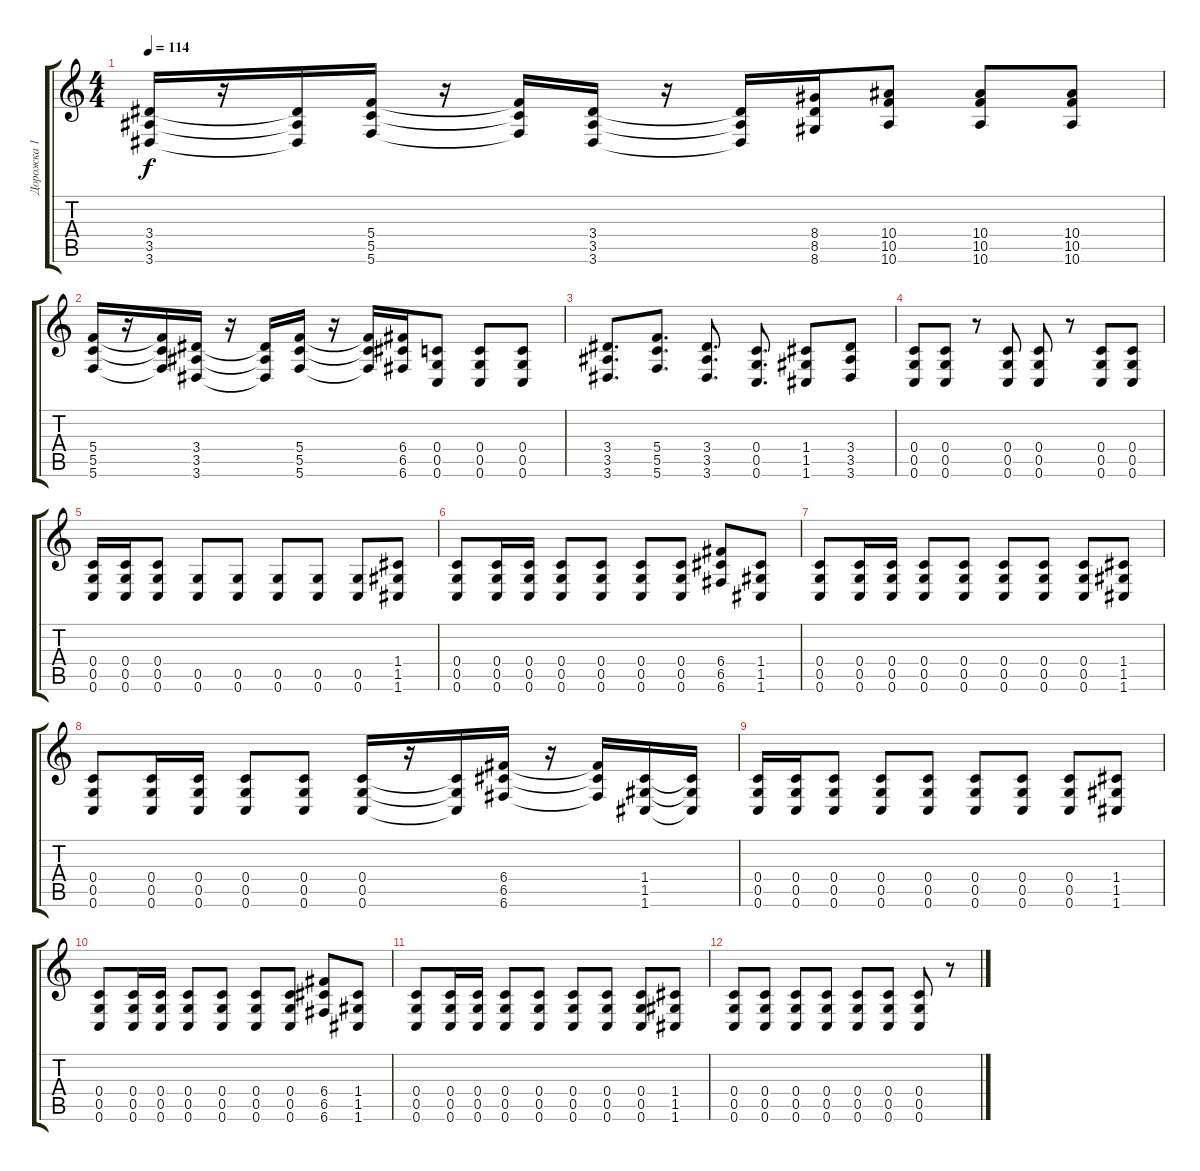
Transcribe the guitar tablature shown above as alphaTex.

\track ("Дорожка 1" "Дорожка 1") {instrument distortionguitar}
\staff {score tabs}
\tuning (D4 A3 F3 C3 G2 C2) {hide}
\ts (4 4)
\tempo 114
\clef g2
\ks c
(3.4 3.5 3.6).16{dy f} r.16 (3.4{t} 3.5{t} 3.6{t}).16 (5.4 5.5 5.6).16 r.16 (5.4{t} 5.5{t} 5.6{t}).16 (3.4 3.5 3.6).16 r.16 (3.4{t} 3.5{t} 3.6{t}).16 (8.4 8.5 8.6).16 (10.4 10.5 10.6).8 (10.4 10.5 10.6).8 (10.4 10.5 10.6).8 |
(5.4 5.5 5.6).16 r.16 (5.4{t} 5.5{t} 5.6{t}).16 (3.4 3.5 3.6).16 r.16 (3.4{t} 3.5{t} 3.6{t}).16 (5.4 5.5 5.6).16 r.16 (5.4{t} 5.5{t} 5.6{t}).16 (6.4 6.5 6.6).16 (0.4 0.5 0.6).8 (0.4 0.5 0.6).8 (0.4 0.5 0.6).8 |
(3.4 3.5 3.6).8{d} (5.4 5.5 5.6).8{d} (3.4 3.5 3.6).8{d} (0.4 0.5 0.6).8{d} (1.4 1.5 1.6).8 (3.4 3.5 3.6).8 |
(0.4 0.5 0.6).8 (0.4 0.5 0.6).8 r.8 (0.4 0.5 0.6).8 (0.4 0.5 0.6).8 r.8 (0.4 0.5 0.6).8 (0.4 0.5 0.6).8 |
(0.4 0.5 0.6).16 (0.4 0.5 0.6).16 (0.4 0.5 0.6).8 (0.5 0.6).8 (0.5 0.6).8 (0.5 0.6).8 (0.5 0.6).8 (0.5 0.6).8 (1.4 1.5 1.6).8 |
(0.4 0.5 0.6).8 (0.4 0.5 0.6).16 (0.4 0.5 0.6).16 (0.4 0.5 0.6).8 (0.4 0.5 0.6).8 (0.4 0.5 0.6).8 (0.4 0.5 0.6).8 (6.4 6.5 6.6).8 (1.4 1.5 1.6).8 |
(0.4 0.5 0.6).8 (0.4 0.5 0.6).16 (0.4 0.5 0.6).16 (0.4 0.5 0.6).8 (0.4 0.5 0.6).8 (0.4 0.5 0.6).8 (0.4 0.5 0.6).8 (0.4 0.5 0.6).8 (1.4 1.5 1.6).8 |
(0.4 0.5 0.6).8 (0.4 0.5 0.6).16 (0.4 0.5 0.6).16 (0.4 0.5 0.6).8 (0.4 0.5 0.6).8 (0.4 0.5 0.6).16 r.16 (0.4{t} 0.5{t} 0.6{t}).16 (6.4 6.5 6.6).16 r.16 (6.4{t} 6.5{t} 6.6{t}).16 (1.4 1.5 1.6).16 (1.4{t} 1.5{t} 1.6{t}).16 |
(0.4 0.5 0.6).16 (0.4 0.5 0.6).16 (0.4 0.5 0.6).8 (0.4 0.5 0.6).8 (0.4 0.5 0.6).8 (0.4 0.5 0.6).8 (0.4 0.5 0.6).8 (0.4 0.5 0.6).8 (1.4 1.5 1.6).8 |
(0.4 0.5 0.6).8 (0.4 0.5 0.6).16 (0.4 0.5 0.6).16 (0.4 0.5 0.6).8 (0.4 0.5 0.6).8 (0.4 0.5 0.6).8 (0.4 0.5 0.6).8 (6.4 6.5 6.6).8 (1.4 1.5 1.6).8 |
(0.4 0.5 0.6).8 (0.4 0.5 0.6).16 (0.4 0.5 0.6).16 (0.4 0.5 0.6).8 (0.4 0.5 0.6).8 (0.4 0.5 0.6).8 (0.4 0.5 0.6).8 (0.4 0.5 0.6).8 (1.4 1.5 1.6).8 |
(0.4 0.5 0.6).8 (0.4 0.5 0.6).8 (0.4 0.5 0.6).8 (0.4 0.5 0.6).8 (0.4 0.5 0.6).8 (0.4 0.5 0.6).8 (0.4 0.5 0.6).8 r.8
